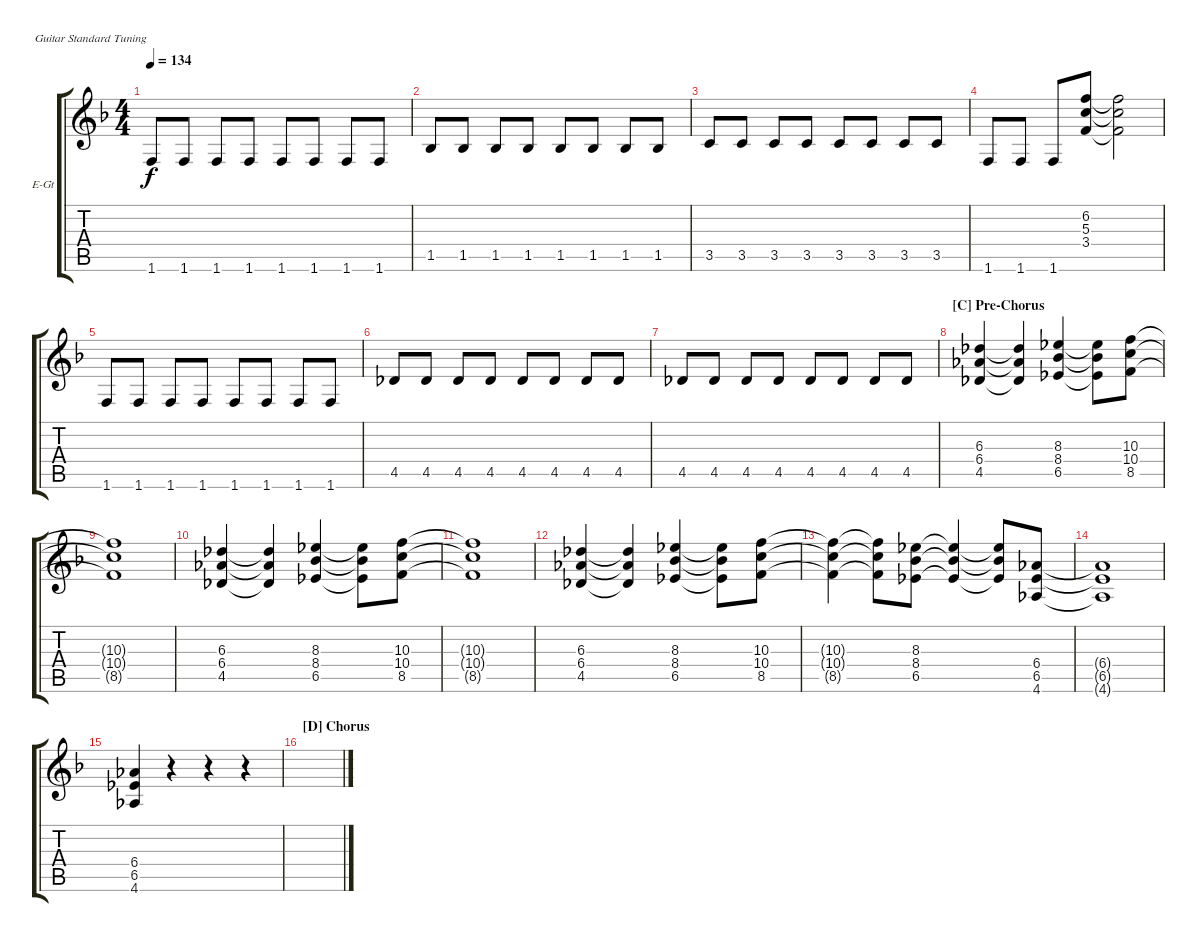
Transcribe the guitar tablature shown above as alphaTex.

\defaultSystemsLayout 4
\bracketExtendMode groupsimilarinstruments
\firstSystemTrackNameOrientation horizontal
\otherSystemsTrackNameOrientation horizontal
\track ("Vivian Solo" "E-Gt") {instrument distortionguitar}
\staff {score tabs}
\tuning (E4 B3 G3 D3 A2 E2)
\ts (4 4)
\tempo 134
\clef g2
\scale
0.333333
\ks f
1.6.8{dy f} 1.6.8 1.6.8 1.6.8 1.6.8 1.6.8 1.6.8 1.6.8 |
\scale
0.333333 1.5.8 1.5.8 1.5.8 1.5.8 1.5.8 1.5.8 1.5.8 1.5.8 |
\scale
0.333333 3.5.8 3.5.8 3.5.8 3.5.8 3.5.8 3.5.8 3.5.8 3.5.8 |
\scale
0.333333 1.6.8 1.6.8 1.6.8 (6.2 5.3 3.4).8 (6.2{t} 5.3{t} 3.4{t}).2 |
\scale
0.333333 1.6.8 1.6.8 1.6.8 1.6.8 1.6.8 1.6.8 1.6.8 1.6.8 |
\scale
0.333333 4.5.8 4.5.8 4.5.8 4.5.8 4.5.8 4.5.8 4.5.8 4.5.8 |
\scale
0.333333 4.5.8 4.5.8 4.5.8 4.5.8 4.5.8 4.5.8 4.5.8 4.5.8 |
\section ("C" "Pre-Chorus")
\scale
0.333333 (6.3 6.4 4.5).4 (6.3{t} 6.4{t} 4.5{t}).4 (8.3 8.4 6.5).4 (8.3{t} 8.4{t} 6.5{t}).8 (10.3 10.4 8.5).8 |
\scale
0.333333 (10.3{t} 10.4{t} 8.5{t}).1 |
\scale
0.333333 (6.3 6.4 4.5).4 (6.3{t} 6.4{t} 4.5{t}).4 (8.3 8.4 6.5).4 (8.3{t} 8.4{t} 6.5{t}).8 (10.3 10.4 8.5).8 |
\scale
0.333333 (10.3{t} 10.4{t} 8.5{t}).1 |
\scale
0.333333 (6.3 6.4 4.5).4 (6.3{t} 6.4{t} 4.5{t}).4 (8.3 8.4 6.5).4 (8.3{t} 8.4{t} 6.5{t}).8 (10.3 10.4 8.5).8 |
\scale
0.333333 (10.3{t} 10.4{t} 8.5{t}).4 (10.3{t} 10.4{t} 8.5{t}).8 (8.3 8.4 6.5).8 (8.3{t} 8.4{t} 6.5{t}).4 (8.3{t} 8.4{t} 6.5{t}).8 (6.4 6.5 4.6).8 |
\scale
0.333333 (6.4{t} 6.5{t} 4.6{t}).1 |
\scale
0.333333 (6.4 6.5 4.6).4 r.4 r.4 r.4 |
\section ("D" "Chorus")
\scale
0.333333
